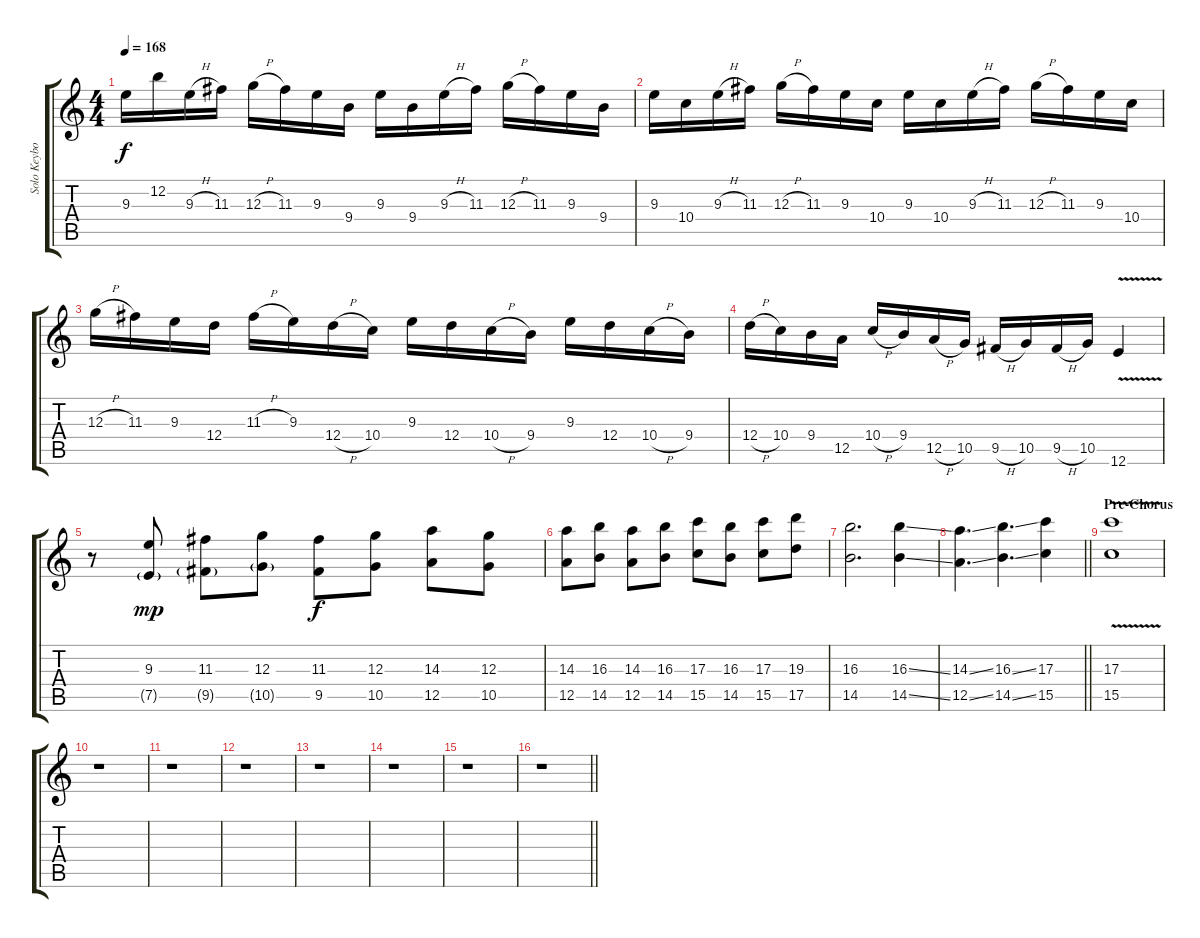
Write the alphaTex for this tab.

\track ("Solo Keyboard" "Solo Keybo") {instrument overdrivenguitar}
\staff {score tabs}
\tuning (E4 B3 G3 D3 A2 E2) {hide}
\ts (4 4)
\tempo 168
\clef g2
\ks c
9.3.16{dy f} 12.2.16 9.3{h}.16 11.3.16 12.3{h}.16 11.3.16 9.3.16 9.4.16 9.3.16 9.4.16 9.3{h}.16 11.3.16 12.3{h}.16 11.3.16 9.3.16 9.4.16 |
9.3.16 10.4.16 9.3{h}.16 11.3.16 12.3{h}.16 11.3.16 9.3.16 10.4.16 9.3.16 10.4.16 9.3{h}.16 11.3.16 12.3{h}.16 11.3.16 9.3.16 10.4.16 |
12.3{h}.16 11.3.16 9.3.16 12.4.16 11.3{h}.16 9.3.16 12.4{h}.16 10.4.16 9.3.16 12.4.16 10.4{h}.16 9.4.16 9.3.16 12.4.16 10.4{h}.16 9.4.16 |
12.4{h}.16 10.4.16 9.4.16 12.5.16 10.4{h}.16 9.4.16 12.5{h}.16 10.5.16 9.5{h}.16 10.5.16 9.5{h}.16 10.5.16 12.6{v}.4 |
r.8 (9.3 7.5{g}).8{dy mp} (11.3 9.5{g}).8 (12.3 10.5{g}).8 (11.3 9.5).8{dy f} (12.3 10.5).8 (14.3 12.5).8 (12.3 10.5).8 |
(14.3 12.5).8 (16.3 14.5).8 (14.3 12.5).8 (16.3 14.5).8 (17.3 15.5).8 (16.3 14.5).8 (17.3 15.5).8 (19.3 17.5).8 |
(16.3 14.5).2{d} (16.3{ss} 14.5{ss}).4 |
\barLineRight lightlight
(14.3{ss} 12.5{ss}).4{d} (16.3{ss} 14.5{ss}).4{d} (17.3 15.5).4 |
\section ("" "Pre-Chorus")
(17.3{v} 15.5).1 |
r.1 |
r.1 |
r.1 |
r.1 |
r.1 |
r.1 |
\barLineRight lightlight
r.1
